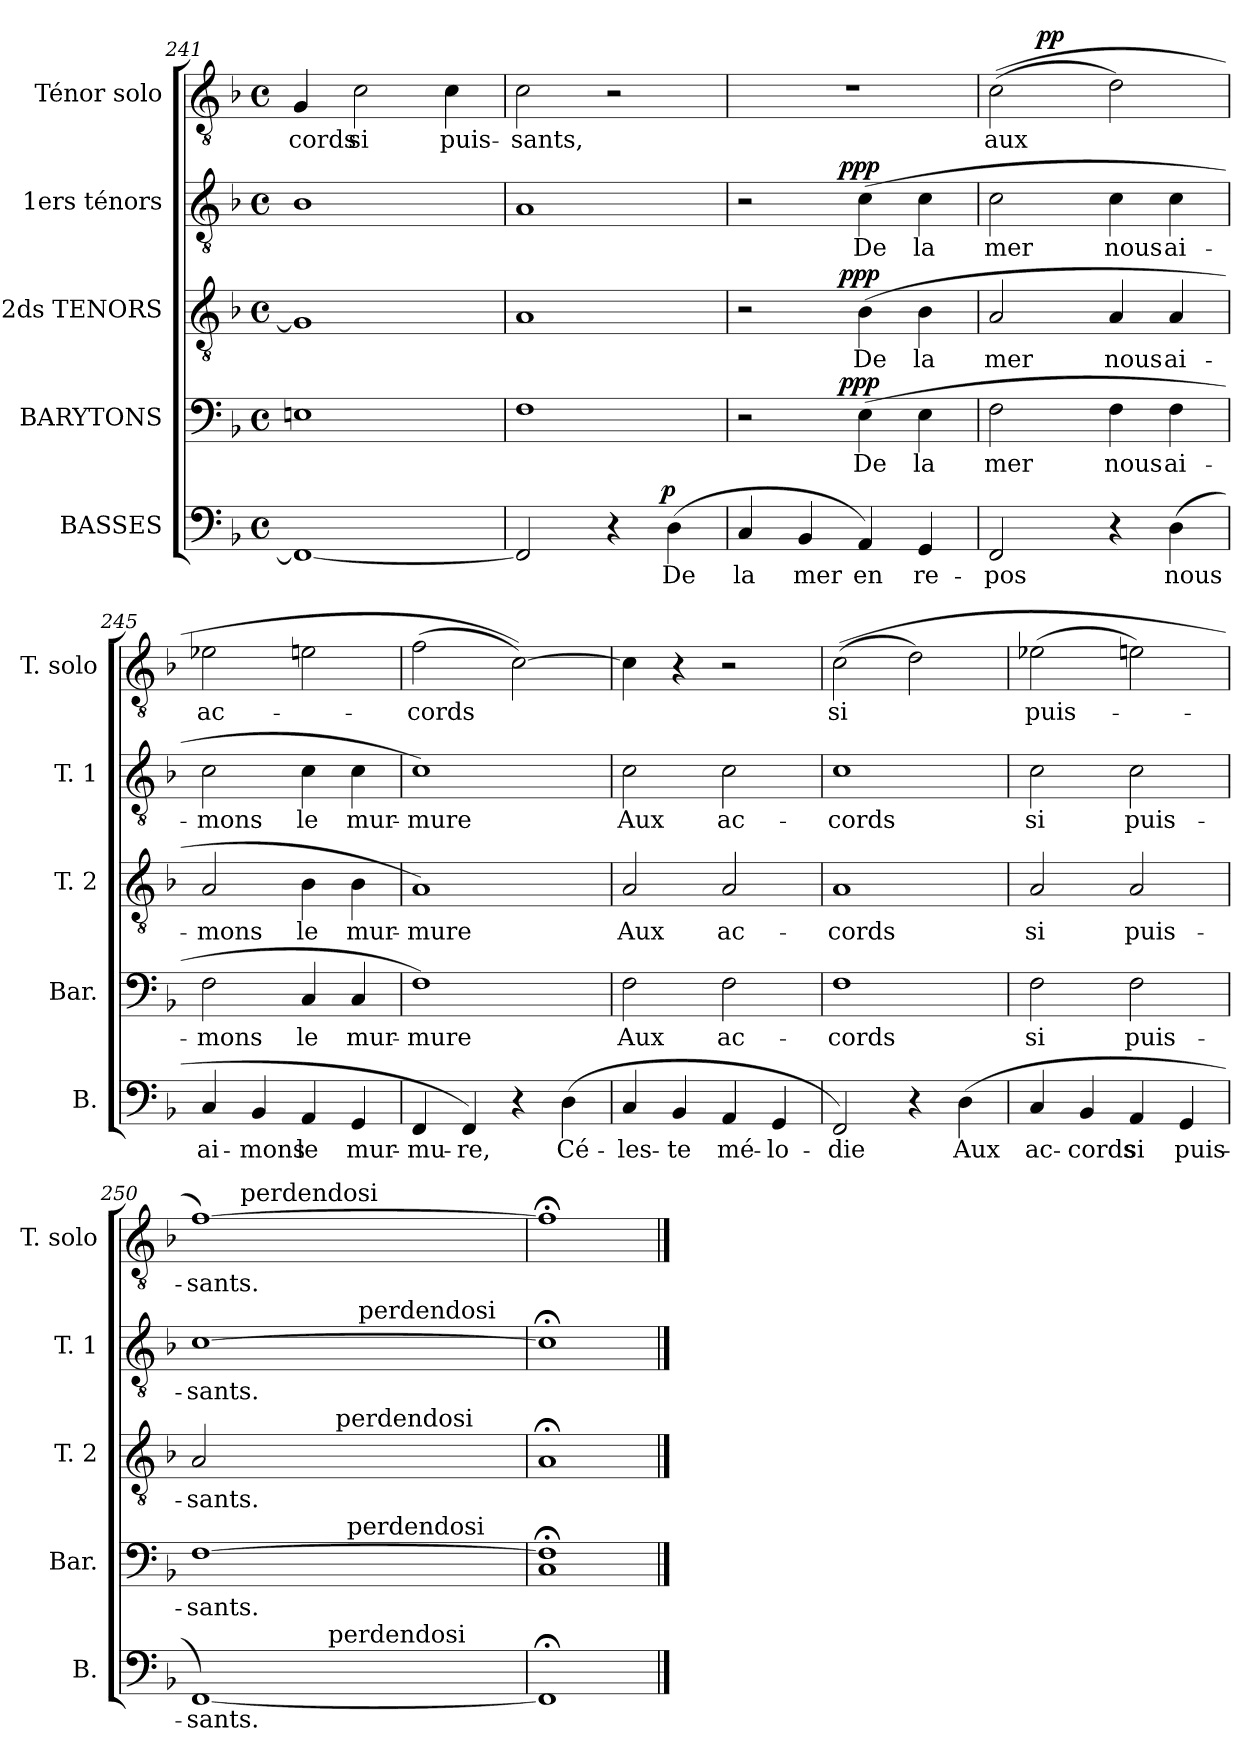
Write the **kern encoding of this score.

**kern	**text	**dynam	**kern	**text	**dynam	**kern	**text	**dynam	**kern	**text	**dynam	**kern	**text	**dynam
*part5	*part5	*part5	*part4	*part4	*part4	*part3	*part3	*part3	*part2	*part2	*part2	*part1	*part1	*part1
*staff5	*staff5	*staff5	*staff4	*staff4	*staff4	*staff3	*staff3	*staff3	*staff2	*staff2	*staff2	*staff1	*staff1	*staff1
*I"BASSES	*	*	*I"BARYTONS	*	*	*I"2ds TENORS	*	*	*I"1ers ténors	*	*	*I"Ténor solo	*	*
*I'B.	*	*	*I'Bar.	*	*	*I'T. 2	*	*	*I'T. 1	*	*	*I'T. solo	*	*
!!LO:LB:g=z
*clefF4	*	*	*clefF4	*	*	*clefGv2	*	*	*clefGv2	*	*	*clefGv2	*	*
*k[b-]	*	*	*k[b-]	*	*	*k[b-]	*	*	*k[b-]	*	*	*k[b-]	*	*
*F:	*	*	*F:	*	*	*F:	*	*	*F:	*	*	*F:	*	*
*M4/4	*	*	*M4/4	*	*	*M4/4	*	*	*M4/4	*	*	*M4/4	*	*
*met(c)	*	*	*met(c)	*	*	*met(c)	*	*	*met(c)	*	*	*met(c)	*	*
=241	=241	=241	=241	=241	=241	=241	=241	=241	=241	=241	=241	=241	=241	=241
1FF_	.	.	1En	.	.	1G]	.	.	1B-	.	.	4G/	-cords	.
.	.	.	.	.	.	.	.	.	.	.	.	2c\	si	.
.	.	.	.	.	.	.	.	.	.	.	.	4c\	puis-	.
=242	=242	=242	=242	=242	=242	=242	=242	=242	=242	=242	=242	=242	=242	=242
2FF/]	.	.	1F	.	.	1A	.	.	1A	.	.	2c\	-sants,	.
4r	.	.	.	.	.	.	.	.	.	.	.	2r	.	.
!	!	!LO:DY:a:cj	!	!	!	!	!	!	!	!	!	!	!	!
(>4D\	De	p	.	.	.	.	.	.	.	.	.	.	.	.
=243	=243	=243	=243	=243	=243	=243	=243	=243	=243	=243	=243	=243	=243	=243
4C/	la	.	2r	.	.	2r	.	.	2r	.	.	1r	.	.
4BB-/	mer	.	.	.	.	.	.	.	.	.	.	.	.	.
!	!	!	!	!	!LO:DY:a:cj	!	!	!LO:DY:a:cj	!	!	!LO:DY:a:cj	!	!	!
4AA/)	en	.	(>4E\	De	ppp	(>4B-\	De	ppp	(>4c\	De	ppp	.	.	.
4GG/	re-	.	4E\	la	.	4B-\	la	.	4c\	la	.	.	.	.
=244	=244	=244	=244	=244	=244	=244	=244	=244	=244	=244	=244	=244	=244	=244
*	*	*	*	*	*	*	*	*	*	*	*	*^	*	*
2FF/	-pos	.	2F\	mer	.	2A/	mer	.	2c\	mer	.	(>(>2c\	4ryy	aux	.
!	!	!	!	!	!	!	!	!	!	!	!	!	!	!	!LO:DY:a:cj
.	.	.	.	.	.	.	.	.	.	.	.	.	2.ryy	.	pp
4r	.	.	4F\	nous	.	4A/	nous	.	4c\	nous	.	2d\)	.	.	.
(>4D\	nous	.	4F\	ai-	.	4A/	ai-	.	4c\	ai-	.	.	.	.	.
*	*	*	*	*	*	*	*	*	*	*	*	*v	*v	*	*
=245	=245	=245	=245	=245	=245	=245	=245	=245	=245	=245	=245	=245	=245	=245
4C/	ai-	.	2F\	-mons	.	2A/	-mons	.	2c\	-mons	.	2e-X\	ac-	.
4BB-/	-mons	.	.	.	.	.	.	.	.	.	.	.	.	.
4AA/	le	.	4C/	le	.	4B-\	le	.	4c\	le	.	2e\	.	.
4GG/	mur-	.	4C/	mur-	.	4B-\	mur-	.	4c\	mur-	.	.	.	.
!!LO:PB:g=z
=246	=246	=246	=246	=246	=246	=246	=246	=246	=246	=246	=246	=246	=246	=246
4FF/	-mu-	.	1F)	-mure	.	1A)	-mure	.	1c)	-mure	.	(>2f\	-cords	.
4FF/)	-re,	.	.	.	.	.	.	.	.	.	.	.	.	.
4r	.	.	.	.	.	.	.	.	.	.	.	[2c\))	.	.
!	!	!LO:DY:a	!	!	!	!	!	!	!	!	!	!	!	!
(>4D\	Cé-	dim.	.	.	.	.	.	.	.	.	.	.	.	.
=247	=247	=247	=247	=247	=247	=247	=247	=247	=247	=247	=247	=247	=247	=247
4C/	-les-	.	2F\	Aux	.	2A/	Aux	.	2c\	Aux	.	4c\]	.	.
4BB-/	-te	.	.	.	.	.	.	.	.	.	.	4r	.	.
4AA/	mé-	.	2F\	ac-	.	2A/	ac-	.	2c\	ac-	.	2r	.	.
4GG/	-lo-	.	.	.	.	.	.	.	.	.	.	.	.	.
=248	=248	=248	=248	=248	=248	=248	=248	=248	=248	=248	=248	=248	=248	=248
2FF/)	-die	.	1F	-cords	.	1A	-cords	.	1c	-cords	.	(>(>2c\	si	.
4r	.	.	.	.	.	.	.	.	.	.	.	2d\)	.	.
(>4D\	Aux	.	.	.	.	.	.	.	.	.	.	.	.	.
=249	=249	=249	=249	=249	=249	=249	=249	=249	=249	=249	=249	=249	=249	=249
4C/	ac-	.	2F\	si	.	2A/	si	.	2c\	si	.	(>2e-X\	puis-	.
4BB-/	-cords	.	.	.	.	.	.	.	.	.	.	.	.	.
4AA/	si	.	2F\	puis-	.	2A/	puis-	.	2c\	puis-	.	2en\)	.	.
4GG/	puis-	.	.	.	.	.	.	.	.	.	.	.	.	.
=250	=250	=250	=250	=250	=250	=250	=250	=250	=250	=250	=250	=250	=250	=250
*^	*	*	*^	*	*	*^	*	*	*^	*	*	*^	*	*
[1FF)	4ryy	-sants.	.	[1F	4..ryy	-sants.	.	2A/	3ryy	-sants.	.	[1c	3ryy	-sants.	.	[1f)	8ryy	-sants.	.
.	.	.	.	.	.	.	.	.	.	.	.	.	.	.	.	.	32ryy	.	.
!	!	!	!	!	!	!	!	!	!	!	!	!	!	!	!	!	!LO:TX:a:t=perdendosi	!	!
.	.	.	.	.	.	.	.	.	.	.	.	.	.	.	.	.	2ryy	.	.
.	8ryy	.	.	.	.	.	.	.	.	.	.	.	.	.	.	.	.	.	.
.	.	.	.	.	.	.	.	.	12ryy	.	.	.	12.ryy	.	.	.	.	.	.
.	32ryy	.	.	.	.	.	.	.	.	.	.	.	.	.	.	.	.	.	.
!	!LO:TX:a:t=perdendosi	!	!	!	!	!	!	!	!	!	!	!	!	!	!	!	!	!	!
.	2ryy	.	.	.	.	.	.	.	.	.	.	.	.	.	.	.	.	.	.
!	!	!	!	!	!	!	!	!	!LO:TX:a:t=perdendosi	!	!	!	!	!	!	!	!	!	!
.	.	.	.	.	.	.	.	.	3..ryy	.	.	.	.	.	.	.	.	.	.
!	!	!	!	!	!LO:TX:a:t=perdendosi	!	!	!	!	!	!	!	!	!	!	!	!	!	!
.	.	.	.	.	2ryy	.	.	.	.	.	.	.	.	.	.	.	.	.	.
!	!	!	!	!	!	!	!	!	!	!	!	!	!LO:TX:a:t=perdendosi	!	!	!	!	!	!
.	.	.	.	.	.	.	.	.	.	.	.	.	3ryy	.	.	.	.	.	.
.	.	.	.	.	.	.	.	2ryy	.	.	.	.	.	.	.	.	.	.	.
.	.	.	.	.	.	.	.	.	.	.	.	.	.	.	.	.	4ryy	.	.
.	.	.	.	.	.	.	.	.	.	.	.	.	6ryy	.	.	.	.	.	.
.	16.ryy	.	.	.	.	.	.	.	.	.	.	.	.	.	.	.	16.ryy	.	.
.	.	.	.	.	16ryy	.	.	.	.	.	.	.	.	.	.	.	.	.	.
.	.	.	.	.	.	.	.	.	.	.	.	.	24ryy	.	.	.	.	.	.
*v	*v	*	*	*	*	*	*	*v	*v	*	*	*v	*v	*	*	*v	*v	*	*
*	*	*	*v	*v	*	*	*	*	*	*	*	*	*	*	*
=251	=251	=251	=251	=251	=251	=251	=251	=251	=251	=251	=251	=251	=251	=251
1FF;<]	.	.	1C;< 1F];<	.	.	1A;<	.	.	1c;<]	.	.	1f;<]	.	.
==	==	==	==	==	==	==	==	==	==	==	==	==	==	==
*-	*-	*-	*-	*-	*-	*-	*-	*-	*-	*-	*-	*-	*-	*-
